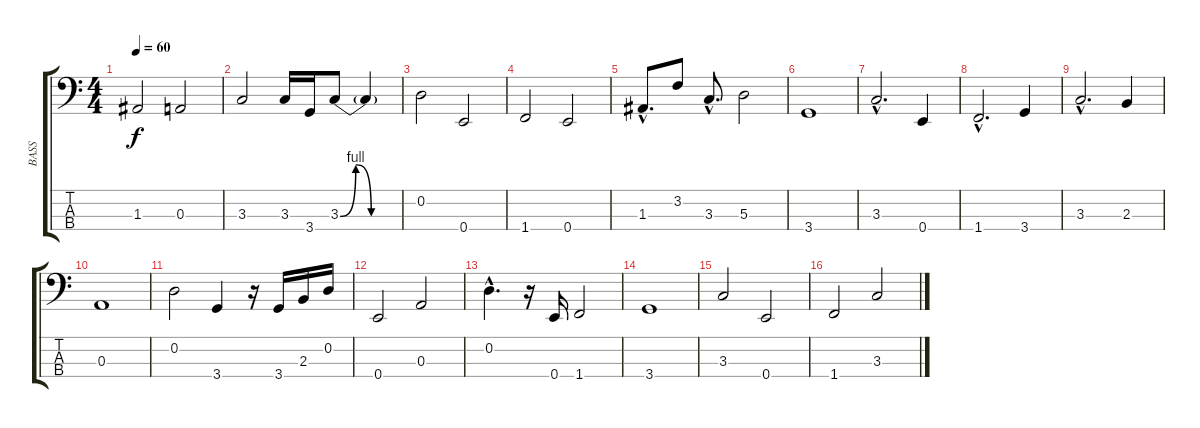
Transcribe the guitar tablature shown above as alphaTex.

\track ("BASS" "BASS") {instrument electricbassfinger}
\staff {score tabs}
\tuning (G2 D2 A1 E1) {hide}
\ts (4 4)
\tempo 60
\clef f4
\ks c
1.3.2{dy f} 0.3.2 |
3.3.2 3.3.16 3.4.16 3.3{be (custom 0 0 15 4 30 0 45 0 60 0)}.8 3.3{t}.4 |
0.2.2 0.4.2 |
1.4.2 0.4.2 |
1.3{hac}.8{d} 3.2.8 3.3{hac}.8{d} 5.3.2 |
3.4.1 |
3.3{hac}.2{d} 0.4.4 |
1.4{hac}.2{d} 3.4.4 |
3.3{hac}.2{d} 2.3.4 |
0.3.1 |
0.2.2 3.4.4 r.16 3.4.16 2.3.16 0.2.16 |
0.4.2 0.3.2 |
0.2{hac}.4{d} r.16 0.4.16 1.4.2 |
3.4.1 |
3.3.2 0.4.2 |
1.4.2 3.3.2
